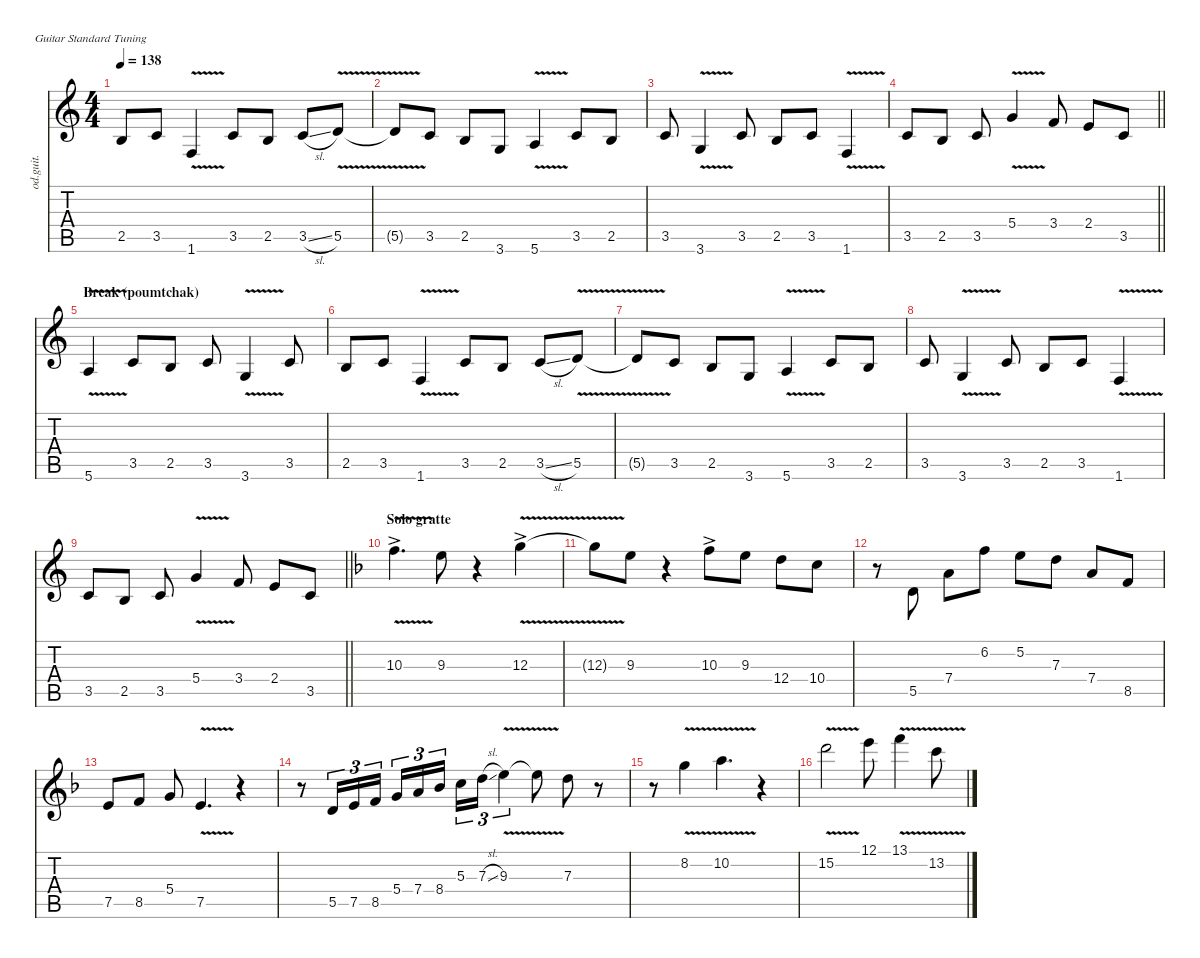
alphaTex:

\defaultSystemsLayout 4
\hideDynamics
\bracketExtendMode nobrackets
\track ("Hichem" "od.guit.") {instrument overdrivenguitar}
\staff {score tabs}
\tuning (E4 B3 G3 D3 A2 E2)
\ts (4 4)
\tempo 138
\clef g2
\ks aminor
2.5.8{dy f beam Up} 3.5.8{beam Up} 1.6{v}.4{beam Up} 3.5.8{beam Up} 2.5.8{beam Up} 3.5{sl}.8{beam Up} 5.5{v}.8{beam Up} |
5.5{v t}.8{beam Up} 3.5.8{beam Up} 2.5.8{beam Up} 3.6.8{beam Up} 5.6{v}.4{beam Up} 3.5.8{beam Up} 2.5.8{beam Up} |
3.5.8{beam Up} 3.6{v}.4{beam Up} 3.5.8{beam Up} 2.5.8{beam Up} 3.5.8{beam Up} 1.6{v}.4{beam Up} |
\barLineRight lightlight
3.5.8{beam Up} 2.5.8{beam Up} 3.5.8{beam Up} 5.4{v}.4{beam Up} 3.4.8{beam Up} 2.4.8{beam Up} 3.5.8{beam Up} |
\section ("" "Break (poumtchak)")
5.6{v}.4{beam Up} 3.5.8{beam Up} 2.5.8{beam Up} 3.5.8{beam Up} 3.6{v}.4{beam Up} 3.5.8{beam Up} |
2.5.8{beam Up} 3.5.8{beam Up} 1.6{v}.4{beam Up} 3.5.8{beam Up} 2.5.8{beam Up} 3.5{sl}.8{beam Up} 5.5{v}.8{beam Up} |
5.5{v t}.8{beam Up} 3.5.8{beam Up} 2.5.8{beam Up} 3.6.8{beam Up} 5.6{v}.4{beam Up} 3.5.8{beam Up} 2.5.8{beam Up} |
3.5.8{beam Up} 3.6{v}.4{beam Up} 3.5.8{beam Up} 2.5.8{beam Up} 3.5.8{beam Up} 1.6{v}.4{beam Up} |
\barLineRight lightlight
3.5.8{beam Up} 2.5.8{beam Up} 3.5.8{beam Up} 5.4{v}.4{beam Up} 3.4.8{beam Up} 2.4.8{beam Up} 3.5.8{beam Up} |
\section ("" "Solo gratte")
\ks dminor
10.3{v ac acc forcenatural}.4{d beam Down} 9.3{acc forcenatural}.8{beam Down} r.4{beam Down} 12.3{v ac acc forcenatural}.4{beam Down} |
12.3{v t acc forcenatural}.8{beam Down} 9.3{acc forcenatural}.8{beam Down} r.4{beam Down} 10.3{ac acc forcenatural}.8{beam Down} 9.3{acc forcenatural}.8{beam Down} 12.4{acc forcenatural}.8{beam Down} 10.4{acc forcenatural}.8{beam Down} |
r.8{beam Down} 5.5{acc forcenatural}.8{beam Up} 7.4{acc forcenatural}.8{beam Down} 6.2{acc forcenatural}.8{beam Down} 5.2{acc forcenatural}.8{beam Down} 7.3{acc forcenatural}.8{beam Down} 7.4{acc forcenatural}.8{beam Up} 8.5{acc forcenatural}.8{beam Up} |
7.5{acc forcenatural}.8{beam Up} 8.5{acc forcenatural}.8{beam Up} 5.4{acc forcenatural}.8{beam Up} 7.5{v acc forcenatural}.4{d beam Up} r.4{beam Down} |
r.8{beam Down} 5.5{acc forcenatural}.16{tu (3 2) beam Up} 7.5{acc forcenatural}.16{tu (3 2) beam Up} 8.5{acc forcenatural}.16{tu (3 2) beam Up} 5.4{acc forcenatural}.16{tu (3 2) beam Up} 7.4{acc forcenatural}.16{tu (3 2) beam Up} 8.4{acc b}.16{tu (3 2) beam Up} 5.3{acc forcenatural}.16{tu (3 2) beam Down} 7.3{sl acc forcenatural}.16{tu (3 2) beam Down} 9.3{v acc forcenatural}.4{tu (3 2) beam Down} 9.3{v t acc forcenatural}.8{beam Down} 7.3{acc forcenatural}.8{beam Down} r.8{beam Down} |
r.8{beam Down} 8.2{v acc forcenatural}.4{beam Down} 10.2{v acc forcenatural}.4{d beam Down} r.4{beam Down} |
15.2{v acc forcenatural}.2{beam Down} 12.1{acc forcenatural}.8{beam Down} 13.1{v acc forcenatural}.4{beam Down} 13.2{v acc forcenatural}.8{beam Down}
